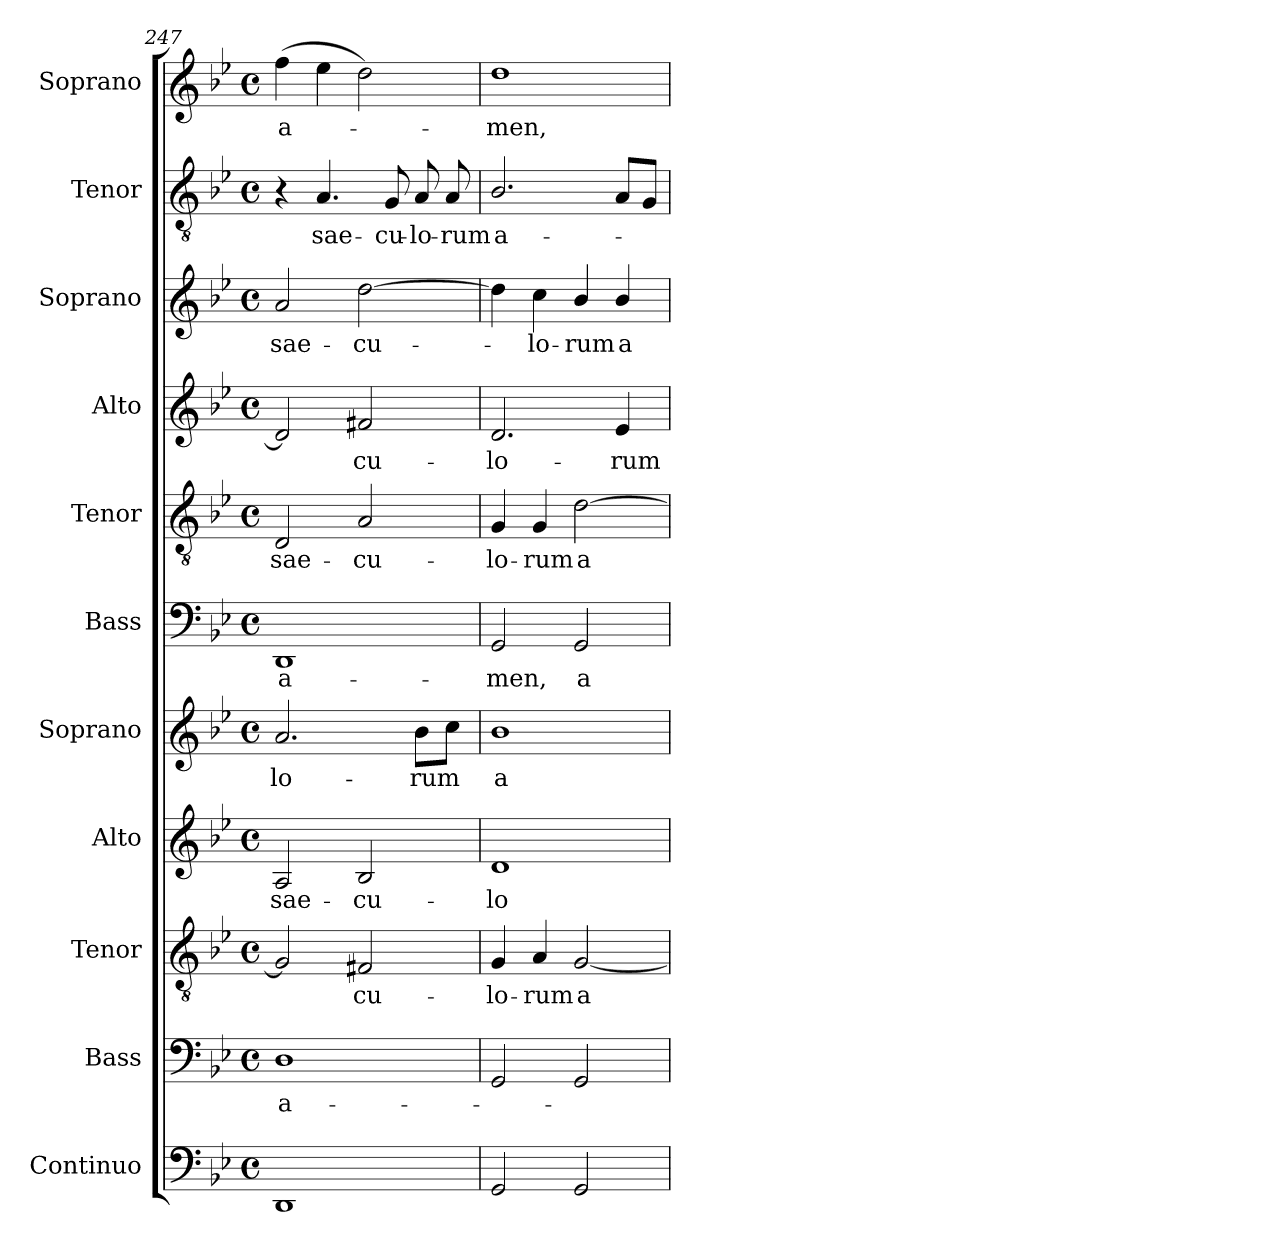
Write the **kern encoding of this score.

**kern	**kern	**text	**kern	**text	**kern	**text	**kern	**text	**kern	**text	**kern	**text	**kern	**text	**kern	**text	**kern	**text	**kern	**text
*part11	*part10	*part10	*part9	*part9	*part8	*part8	*part7	*part7	*part6	*part6	*part5	*part5	*part4	*part4	*part3	*part3	*part2	*part2	*part1	*part1
*staff11	*staff10	*staff10	*staff9	*staff9	*staff8	*staff8	*staff7	*staff7	*staff6	*staff6	*staff5	*staff5	*staff4	*staff4	*staff3	*staff3	*staff2	*staff2	*staff1	*staff1
*I"Continuo	*I"Bass	*	*I"Tenor	*	*I"Alto	*	*I"Soprano	*	*I"Bass	*	*I"Tenor	*	*I"Alto	*	*I"Soprano	*	*I"Tenor	*	*I"Soprano	*
*I'Cont.	*I'B.	*	*I'T.	*	*I'A.	*	*I'S.	*	*I'B.	*	*I'T.	*	*I'A.	*	*I'S.	*	*I'T.	*	*I'S.	*
*clefF4	*clefF4	*	*clefGv2	*	*clefG2	*	*clefG2	*	*clefF4	*	*clefGv2	*	*clefG2	*	*clefG2	*	*clefGv2	*	*clefG2	*
*	*	*	*ITrd7c12	*	*	*	*	*	*	*	*ITrd7c12	*	*	*	*	*	*ITrd7c12	*	*	*
*k[b-e-]	*k[b-e-]	*	*k[b-e-]	*	*k[b-e-]	*	*k[b-e-]	*	*k[b-e-]	*	*k[b-e-]	*	*k[b-e-]	*	*k[b-e-]	*	*k[b-e-]	*	*k[b-e-]	*
*B-:	*B-:	*	*B-:	*	*B-:	*	*B-:	*	*B-:	*	*B-:	*	*B-:	*	*B-:	*	*B-:	*	*B-:	*
*M4/4	*M4/4	*	*M4/4	*	*M4/4	*	*M4/4	*	*M4/4	*	*M4/4	*	*M4/4	*	*M4/4	*	*M4/4	*	*M4/4	*
*met(c)	*met(c)	*	*met(c)	*	*met(c)	*	*met(c)	*	*met(c)	*	*met(c)	*	*met(c)	*	*met(c)	*	*met(c)	*	*met(c)	*
=247	=247	=247	=247	=247	=247	=247	=247	=247	=247	=247	=247	=247	=247	=247	=247	=247	=247	=247	=247	=247
!	!	!LO:LY:b:color=#000000	!	!	!	!	!	!	!	!	!	!	!	!	!	!	!	!	!	!
!	!	!	!	!	!	!LO:LY:b:color=#000000	!	!	!	!	!	!	!	!	!	!	!	!	!	!
!	!	!	!	!	!	!	!	!LO:LY:b:color=#000000	!	!	!	!	!	!	!	!	!	!	!	!
!	!	!	!	!	!	!	!	!	!	!LO:LY:b:color=#000000	!	!	!	!	!	!	!	!	!	!
!	!	!	!	!	!	!	!	!	!	!	!	!LO:LY:b:color=#000000	!	!	!	!	!	!	!	!
!	!	!	!	!	!	!	!	!	!	!	!	!	!	!	!	!LO:LY:b:color=#000000	!	!	!	!
!	!	!	!	!	!	!	!	!	!	!	!	!	!	!	!	!	!	!	!	!LO:LY:b:color=#000000
1DDi	1Di	a-	2GGi/]	.	2Ai/	sae-	2.ai/	-lo-	1DDi	a-	2DDi/	sae-	2di/]	.	2ai/	sae-	4r	.	(4ffi\	a-
!	!	!	!	!	!	!	!	!	!	!	!	!	!	!	!	!	!	!LO:LY:b:color=#000000	!	!
.	.	.	.	.	.	.	.	.	.	.	.	.	.	.	.	.	4.AAi/	sae-	4ee-i\	.
!	!	!	!	!LO:LY:b:color=#000000	!	!	!	!	!	!	!	!	!	!	!	!	!	!	!	!
!	!	!	!	!	!	!LO:LY:b:color=#000000	!	!	!	!	!	!	!	!	!	!	!	!	!	!
!	!	!	!	!	!	!	!	!	!	!	!	!LO:LY:b:color=#000000	!	!	!	!	!	!	!	!
!	!	!	!	!	!	!	!	!	!	!	!	!	!	!LO:LY:b:color=#000000	!	!	!	!	!	!
!	!	!	!	!	!	!	!	!	!	!	!	!	!	!	!	!LO:LY:b:color=#000000	!	!	!	!
.	.	.	2FF#Xi/	-cu-	2B-i/	-cu-	.	.	.	.	2AAi/	-cu-	2f#Xi/	-cu-	[>2ddi\	-cu-	.	.	2ddi\)	.
!	!	!	!	!	!	!	!	!	!	!	!	!	!	!	!	!	!	!LO:LY:b:color=#000000	!	!
.	.	.	.	.	.	.	.	.	.	.	.	.	.	.	.	.	8GGi/	-cu-	.	.
!	!	!	!	!	!	!	!	!LO:LY:b:color=#000000	!	!	!	!	!	!	!	!	!	!	!	!
!	!	!	!	!	!	!	!	!	!	!	!	!	!	!	!	!	!	!LO:LY:b:color=#000000	!	!
.	.	.	.	.	.	.	8b-i\L	-rum	.	.	.	.	.	.	.	.	8AAi/	-lo-	.	.
!	!	!	!	!	!	!	!	!	!	!	!	!	!	!	!	!	!	!LO:LY:b:color=#000000	!	!
.	.	.	.	.	.	.	8cci\J	.	.	.	.	.	.	.	.	.	8AAi/	-rum	.	.
=248	=248	=248	=248	=248	=248	=248	=248	=248	=248	=248	=248	=248	=248	=248	=248	=248	=248	=248	=248	=248
!	!	!	!	!LO:LY:b:color=#000000	!	!	!	!	!	!	!	!	!	!	!	!	!	!	!	!
!	!	!	!	!	!	!LO:LY:b:color=#000000	!	!	!	!	!	!	!	!	!	!	!	!	!	!
!	!	!	!	!	!	!	!	!LO:LY:b:color=#000000	!	!	!	!	!	!	!	!	!	!	!	!
!	!	!	!	!	!	!	!	!	!	!LO:LY:b:color=#000000	!	!	!	!	!	!	!	!	!	!
!	!	!	!	!	!	!	!	!	!	!	!	!LO:LY:b:color=#000000	!	!	!	!	!	!	!	!
!	!	!	!	!	!	!	!	!	!	!	!	!	!	!LO:LY:b:color=#000000	!	!	!	!	!	!
!	!	!	!	!	!	!	!	!	!	!	!	!	!	!	!	!	!	!LO:LY:b:color=#000000	!	!
!	!	!	!	!	!	!	!	!	!	!	!	!	!	!	!	!	!	!	!	!LO:LY:b:color=#000000
2GGi/	2GGi/	.	4GGi/	-lo-	1di	-lo-	1b-i	a-	2GGi/	-men,	4GGi/	-lo-	2.di/	-lo-	4ddi\]	.	2.BB-i/	a-	1ddi	-men,
!	!	!	!	!LO:LY:b:color=#000000	!	!	!	!	!	!	!	!	!	!	!	!	!	!	!	!
!	!	!	!	!	!	!	!	!	!	!	!	!LO:LY:b:color=#000000	!	!	!	!	!	!	!	!
!	!	!	!	!	!	!	!	!	!	!	!	!	!	!	!	!LO:LY:b:color=#000000	!	!	!	!
.	.	.	4AAi/	-rum	.	.	.	.	.	.	4GGi/	-rum	.	.	4cci\	-lo-	.	.	.	.
!	!	!	!	!LO:LY:b:color=#000000	!	!	!	!	!	!	!	!	!	!	!	!	!	!	!	!
!	!	!	!	!	!	!	!	!	!	!LO:LY:b:color=#000000	!	!	!	!	!	!	!	!	!	!
!	!	!	!	!	!	!	!	!	!	!	!	!LO:LY:b:color=#000000	!	!	!	!	!	!	!	!
!	!	!	!	!	!	!	!	!	!	!	!	!	!	!	!	!LO:LY:b:color=#000000	!	!	!	!
2GGi/	2GGi/	.	[<2GGi/	a-	.	.	.	.	2GGi/	a-	[>2Di\	a-	.	.	4b-i/	-rum	.	.	.	.
!	!	!	!	!	!	!	!	!	!	!	!	!	!	!LO:LY:b:color=#000000	!	!	!	!	!	!
!	!	!	!	!	!	!	!	!	!	!	!	!	!	!	!	!LO:LY:b:color=#000000	!	!	!	!
.	.	.	.	.	.	.	.	.	.	.	.	.	4e-i/	-rum	4b-i/	a-	8AAi/L	.	.	.
.	.	.	.	.	.	.	.	.	.	.	.	.	.	.	.	.	8GGi/J	.	.	.
=	=	=	=	=	=	=	=	=	=	=	=	=	=	=	=	=	=	=	=	=
*-	*-	*-	*-	*-	*-	*-	*-	*-	*-	*-	*-	*-	*-	*-	*-	*-	*-	*-	*-	*-
